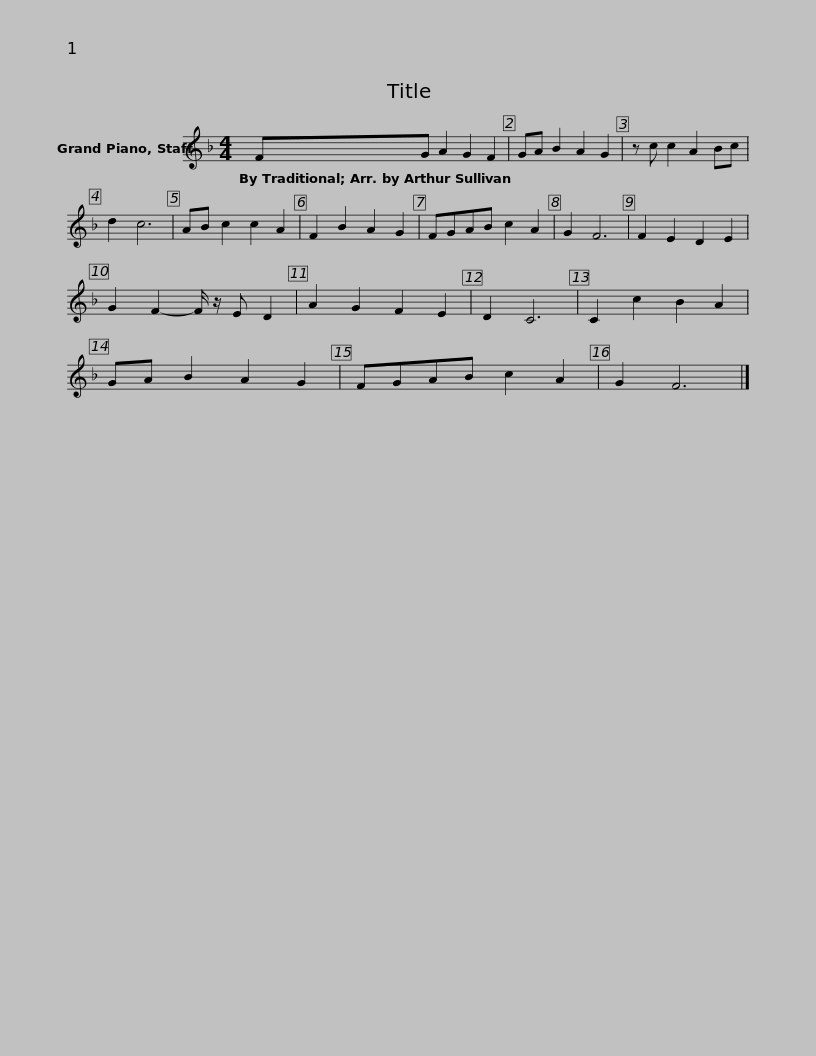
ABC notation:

X:1
L:1/8
M:4/4
I:linebreak $
K:F
V:1 treble
V:1
 FG A2 G2 F2 | GA B2 A2 G2 | z c c2 A2 Bc | d2 c6 | AB c2 c2 A2 | %5
 F2 B2 A2 G2 | FGAB c2 A2 |$ G2 F6 | F2 E2 D2 E2 | G2 F2- F/ z/ E D2 | %10
 A2 G2 F2 E2 | D2 C6 | C2 c2 B2 A2 | GA B2 A2 G2 | FGAB c2 A2 | %15
 G2 F6 |] %16
